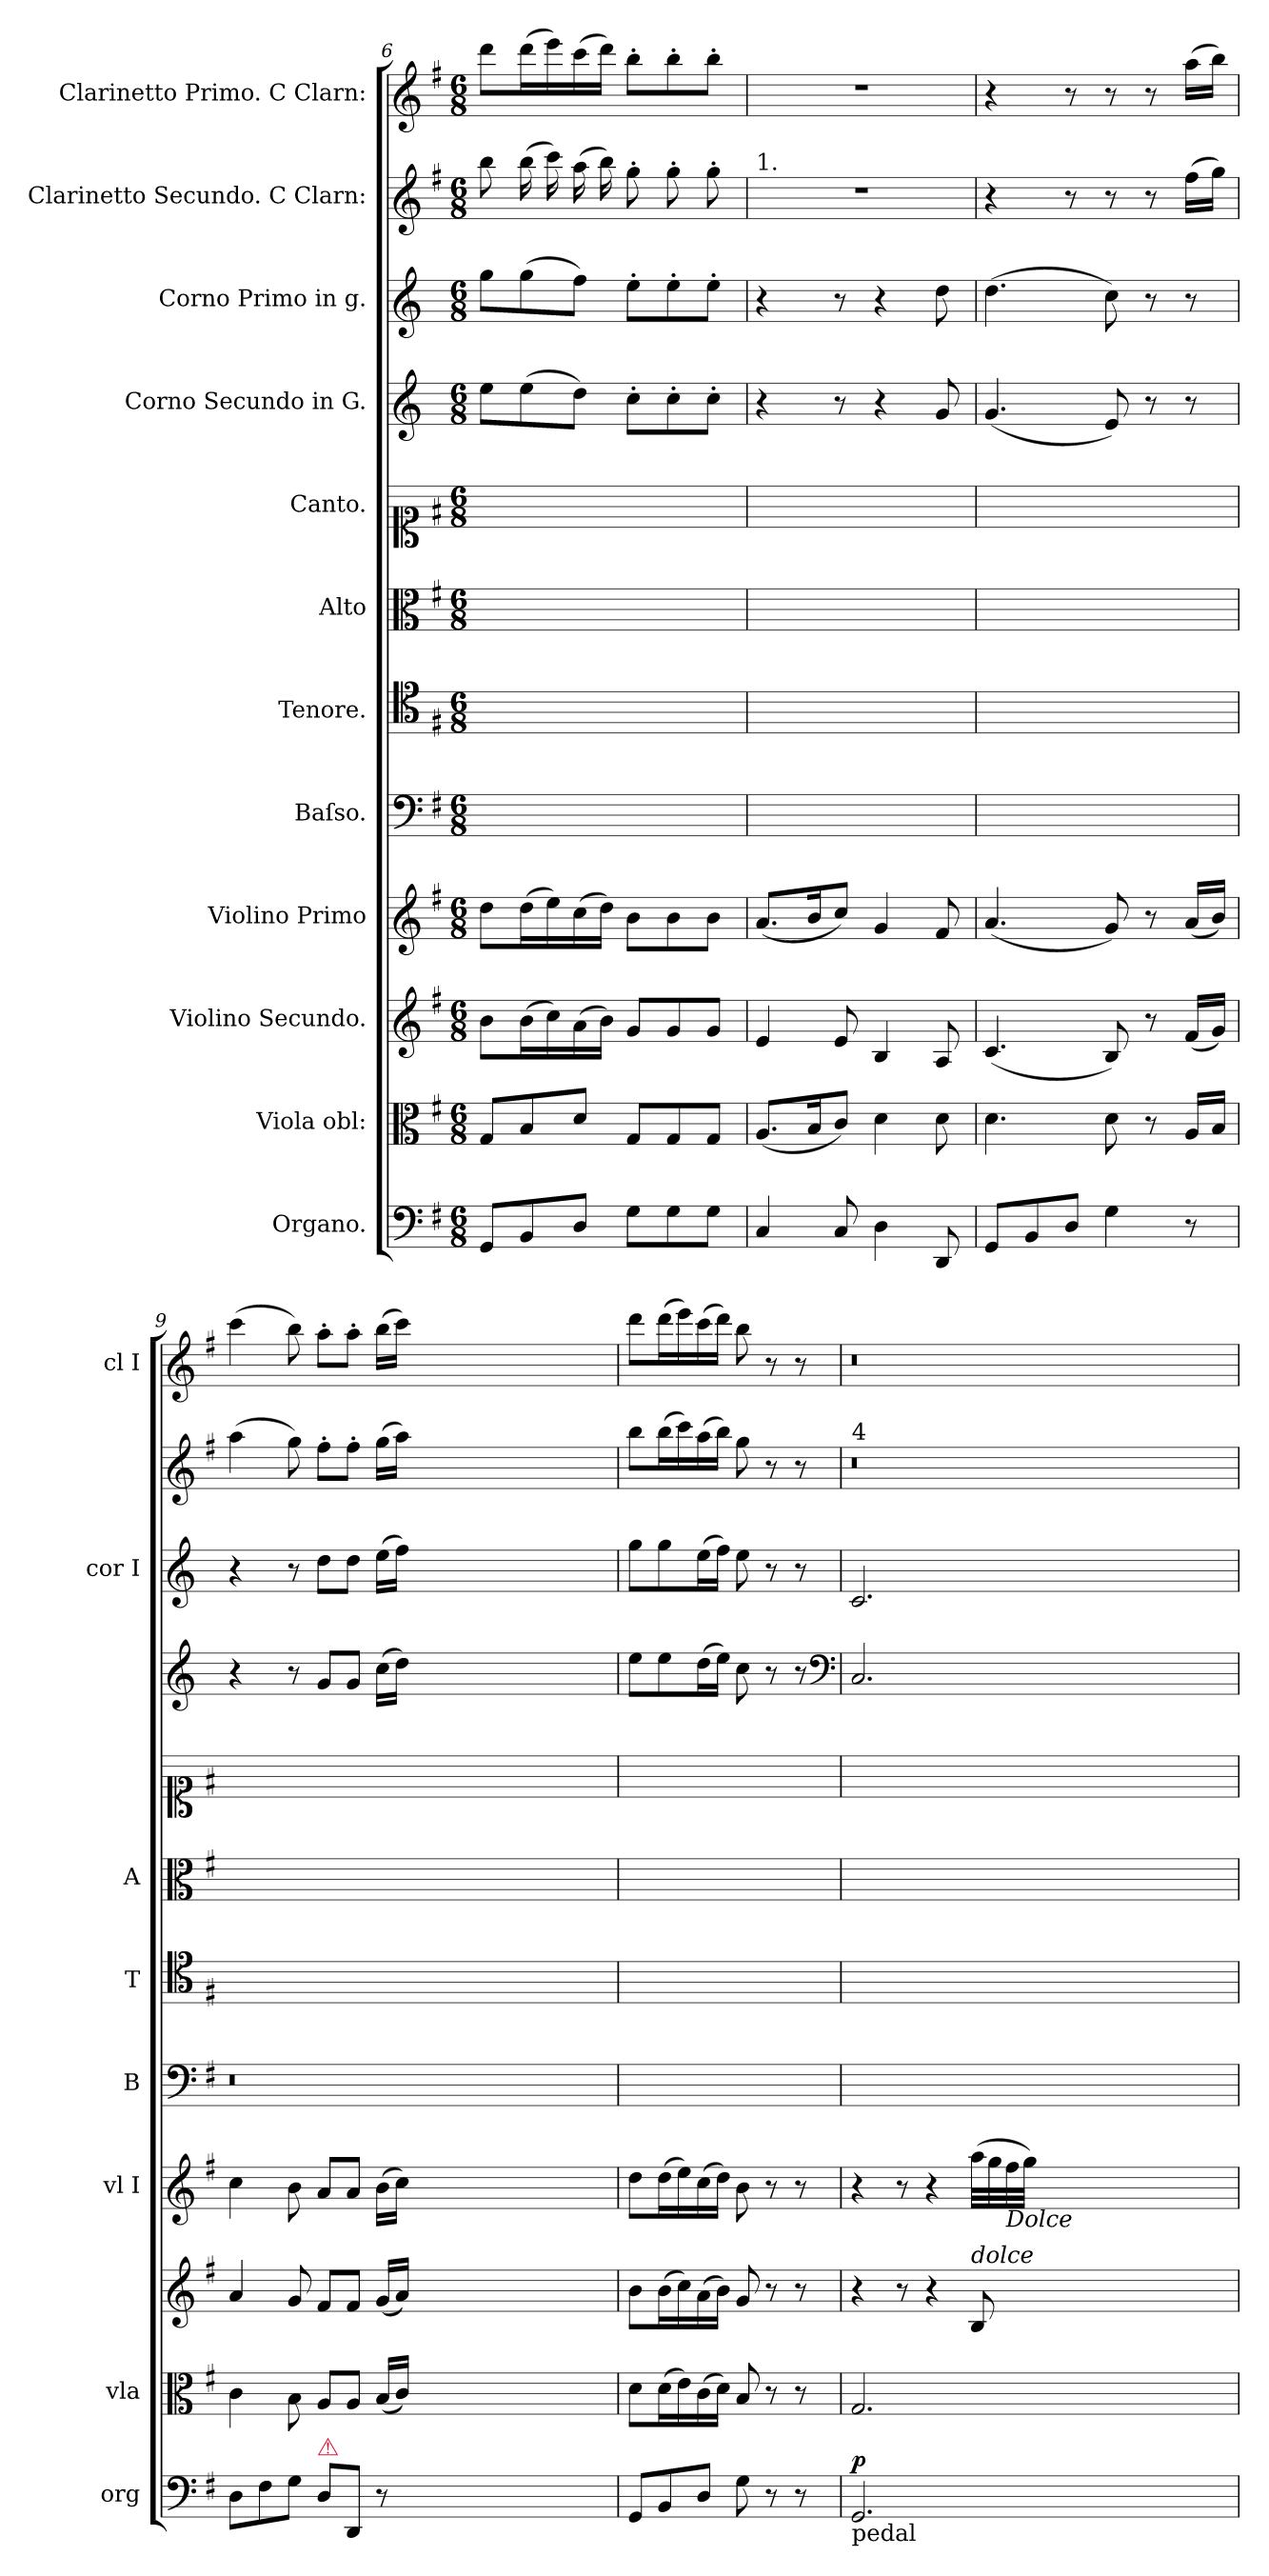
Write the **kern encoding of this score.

**kern	**dynam	**kern	**dynam	**kern	**dynam	**kern	**dynam	**kern	**kern	**kern	**kern	**kern	**dynam	**kern	**dynam	**kern	**kern	**dynam
*part12	*part12	*part11	*part11	*part10	*part10	*part9	*part9	*part8	*part7	*part6	*part5	*part4	*part4	*part3	*part3	*part2	*part1	*part1
*staff12	*staff12	*staff11	*staff11	*staff10	*staff10	*staff9	*staff9	*staff8	*staff7	*staff6	*staff5	*staff4	*staff4	*staff3	*staff3	*staff2	*staff1	*staff1
*I"Organo.	*	*I"Viola obl:	*	*I"Violino Secundo.	*	*I"Violino Primo	*	*I"Baſso.	*I"Tenore.	*I"Alto	*I"Canto.	*I"Corno Secundo in G.	*	*I"Corno Primo in g.	*	*I"Clarinetto Secundo. C Clarn:	*I"Clarinetto Primo. C Clarn:	*
*I'org	*	*I'vla	*	*	*	*I'vl I	*	*I'B	*I'T	*I'A	*	*	*	*I'cor I	*	*	*I'cl I	*
*clefF4	*	*clefC3	*	*clefG2	*	*clefG2	*	*clefF4	*clefC4	*clefC3	*clefC1	*clefG2	*	*clefG2	*	*clefG2	*clefG2	*
*	*	*	*	*	*	*	*	*	*	*	*	*ITrd3c5	*	*ITrd3c5	*	*	*	*
*k[f#]	*	*k[f#]	*	*k[f#]	*	*k[f#]	*	*k[f#]	*k[f#]	*k[f#]	*k[f#]	*k[f#]	*	*k[f#]	*	*k[f#]	*k[f#]	*
*G:	*	*G:	*	*G:	*	*G:	*	*G:	*G:	*G:	*G:	*G:	*	*G:	*	*G:	*G:	*
*M6/8	*	*M6/8	*	*M6/8	*	*M6/8	*	*M6/8	*M6/8	*M6/8	*M6/8	*M6/8	*	*M6/8	*	*M6/8	*M6/8	*
=6	=6	=6	=6	=6	=6	=6	=6	=6	=6	=6	=6	=6	=6	=6	=6	=6	=6	=6
8GG/L	.	8G/L	.	8b\L	.	8dd\L	.	2.ryy	2.ryy	2.ryy	2.ryy	8b\L	.	8dd\L	.	8bb\	8ddd\L	.
8BB/	.	8B/	.	(16b\L	.	(16dd\L	.	.	.	.	.	(8b\	.	(8dd	.	(16bb\	(16ddd\L	.
.	.	.	.	16cc\)	.	16ee\)	.	.	.	.	.	.	.	.	.	16ccc\)	16eee)	.
8D/J	.	8d/J	.	(16a\	.	(16cc\	.	.	.	.	.	8a\J)	.	8ccJ)	.	(16aa\	(16ccc	.
.	.	.	.	16b\JJ)	.	16dd\JJ)	.	.	.	.	.	.	.	.	.	16bb\)	16dddJJ)	.
8G\L	.	8G/L	.	8gL	.	8b\L	.	.	.	.	.	8g'\L	.	8b'\L	.	8gg'\	8bb'\L	.
8G\	.	8G/	.	8g	.	8b\	.	.	.	.	.	8g'\	.	8b'\	.	8gg'\	8bb'\	.
8G\J	.	8G/J	.	8gJ	.	8b\J	.	.	.	.	.	8g'\J	.	8b'\J	.	8gg'\	8bb'\J	.
=7	=7	=7	=7	=7	=7	=7	=7	=7	=7	=7	=7	=7	=7	=7	=7	=7	=7	=7
!	!	!	!	!	!	!	!	!	!	!	!	!	!	!	!	!LO:TX:a:t=1.	!	!
4C/	.	(8.AL	.	4e/	.	(8.a/L	.	2.ryy	2.ryy	2.ryy	2.ryy	4r	.	4r	.	2.r	2.r	.
.	.	16B/K	.	.	.	16b/K	.	.	.	.	.	.	.	.	.	.	.	.
8C/	.	8cJ)	.	8e/	.	8cc/J)	.	.	.	.	.	8r	.	8r	.	.	.	.
4D\	.	4d\	.	4B/	.	4g/	.	.	.	.	.	4r	.	4r	.	.	.	.
8DD/	.	8d\	.	8A/	.	8f#/	.	.	.	.	.	8d/	.	8a\	.	.	.	.
=8	=8	=8	=8	=8	=8	=8	=8	=8	=8	=8	=8	=8	=8	=8	=8	=8	=8	=8
8GG/L	.	4.d\	.	(4.c/	.	(4.a/	.	2.ryy	2.ryy	2.ryy	2.ryy	(4.d/	.	(4.a\	.	4r	4r	.
8BB/	.	.	.	.	.	.	.	.	.	.	.	.	.	.	.	.	.	.
8D/J	.	.	.	.	.	.	.	.	.	.	.	.	.	.	.	8r	8r	.
4G\	.	8d\	.	8B/)	.	8g/)	.	.	.	.	.	8B/)	.	8g\)	.	8r	8r	.
!	!	!	!LO:DY:b	!	!	!	!	!	!	!	!	!	!	!	!	!	!	!
.	.	8r	for	8r	.	8r	.	.	.	.	.	8r	.	8r	.	8r	8r	.
!	!	!	!	!	!LO:DY:a	!	!	!	!	!	!	!	!	!	!	!	!	!LO:DY:b
8r	.	16A/LL	.	(16f#/LL	forto	(16a/LL	.	.	.	.	.	8r	.	8r	.	(16ff#\LL	(16aa\LL	for
.	.	16B/JJ	.	16g/JJ)	.	16b/JJ)	.	.	.	.	.	.	.	.	.	16gg\JJ)	16bb\JJ)	.
=9	=9	=9	=9	=9	=9	=9	=9	=9	=9	=9	=9	=9	=9	=9	=9	=9	=9	=9
!	!LO:DY:b	!	!	!	!	!	!	!	!	!	!	!	!	!	!	!	!	!
8D\L	fort	4c\	.	4a/	.	4cc\	.	0.r	2.ryy	2.ryy	2.ryy	4r	.	4r	.	(4aa\	(4ccc\	.
8F#\	.	.	.	.	.	.	.	.	.	.	.	.	.	.	.	.	.	.
8G\J	.	8B\	.	8g/	.	8b\	.	.	.	.	.	8r	.	8r	.	8gg\)	8bb\)	.
!LO:TX:a:color=crimson:t=⚠	!	!	!	!	!	!	!	!	!	!	!	!	!	!	!	!	!	!
!	!	!	!	!	!	!	!	!	!	!	!	!	!LO:DY:a	!	!	!	!	!
8D\L	.	8A/L	.	8f#/L	.	8a/L	.	.	.	.	.	8d/L	for.	8a\L	.	8ff#'\L	8aa'\L	.
8DD/J	.	8A/J	.	8f#/J	.	8a/J	.	.	.	.	.	8d/J	.	8a\J	.	8ff#'\J	8aa'\J	.
8r	.	(16B/LL	.	(16g/LL	.	(16b\LL	.	.	.	.	.	(16g\LL	.	(16b\LL	.	(16gg\LL	(16bb\LL	.
.	.	16c/JJ)	.	16a/JJ)	.	16cc\JJ)	.	.	.	.	.	16a\JJ)	.	16cc\JJ)	.	16aa\JJ)	16ccc\JJ)	.
0ryy	.	0ryy	.	0ryy	.	0ryy	.	.	0ryy	0ryy	0ryy	0ryy	.	0ryy	.	0ryy	0ryy	.
4ryy	.	4ryy	.	4ryy	.	4ryy	.	.	4ryy	4ryy	4ryy	4ryy	.	4ryy	.	4ryy	4ryy	.
=10	=10	=10	=10	=10	=10	=10	=10	=10	=10	=10	=10	=10	=10	=10	=10	=10	=10	=10
8GG/L	.	8d\L	.	8b\L	.	8dd\L	.	2.ryy	2.ryy	2.ryy	2.ryy	8b\L	.	8ddL	.	8bb\L	8ddd\L	.
8BB/	.	(16d\L	.	(16b\L	.	(16dd\L	.	.	.	.	.	8b\	.	8dd	.	(16bb\L	(16ddd\L	.
.	.	16e\)	.	16cc\)	.	16ee\)	.	.	.	.	.	.	.	.	.	16ccc\)	16eee)	.
8D/J	.	(16c\	.	(16a\	.	(16cc\	.	.	.	.	.	(16a\L	.	(16b\L	.	(16aa\	(16ccc	.
.	.	16d\JJ)	.	16b\JJ)	.	16dd\JJ)	.	.	.	.	.	16b\JJ)	.	16cc\JJ)	.	16bb\JJ)	16ddd\JJ)	.
8G\	.	8B/	.	8g/	.	8b\	.	.	.	.	.	8g\	.	8b\	.	8gg\	8bb\	.
8r	.	8r	.	8r	.	8r	.	.	.	.	.	8r	.	8r	.	8r	8r	.
8r	.	8r	.	8r	.	8r	.	.	.	.	.	8r	.	8r	.	8r	8r	.
*	*	*	*	*	*	*	*	*	*	*	*	*clefF4	*	*	*	*	*	*
=11	=11	=11	=11	=11	=11	=11	=11	=11	=11	=11	=11	=11	=11	=11	=11	=11	=11	=11
!	!	!	!	!	!	!	!	!	!	!	!	!	!	!	!	!LO:TX:a:t=4	!	!
!LO:TX:b:t=pedal	!	!	!	!	!	!	!	!	!	!	!	!	!	!	!	!	!	!
!	!LO:DY:a	!	!LO:DY:b	!	!	!	!	!	!	!	!	!	!	!	!LO:DY:a	!	!	!
2.GG/	p	2.G/	pia	4r	.	4r	.	0.ryy	2.ryy	2.ryy	2.ryy	2.GG/	.	2.G/	pia	0.r	0.r	.
.	.	.	.	8r	.	8r	.	.	.	.	.	.	.	.	.	.	.	.
.	.	.	.	4r	.	4r	.	.	.	.	.	.	.	.	.	.	.	.
!	!	!	!	!LO:TX:a:i:t=dolce	!	!	!	!	!	!	!	!	!	!	!	!	!	!
!	!	!	!	!	!LO:DY:b	!	!LO:DY:b	!	!	!	!	!	!	!	!	!	!	!
.	.	.	.	8B/	pia	(32aa\LLL	pia	.	.	.	.	.	.	.	.	.	.	.
.	.	.	.	.	.	32gg\	.	.	.	.	.	.	.	.	.	.	.	.
!	!	!	!	!	!	!LO:TX:b:i:t=Dolce	!	!	!	!	!	!	!	!	!	!	!	!
.	.	.	.	.	.	32ff#\	.	.	.	.	.	.	.	.	.	.	.	.
.	.	.	.	.	.	32gg\JJJ)	.	.	.	.	.	.	.	.	.	.	.	.
0ryy	.	0ryy	.	0ryy	.	0ryy	.	.	0ryy	0ryy	0ryy	0ryy	.	0ryy	.	.	.	.
4ryy	.	4ryy	.	4ryy	.	4ryy	.	.	4ryy	4ryy	4ryy	4ryy	.	4ryy	.	.	.	.
=	=	=	=	=	=	=	=	=	=	=	=	=	=	=	=	=	=	=
*-	*-	*-	*-	*-	*-	*-	*-	*-	*-	*-	*-	*-	*-	*-	*-	*-	*-	*-
